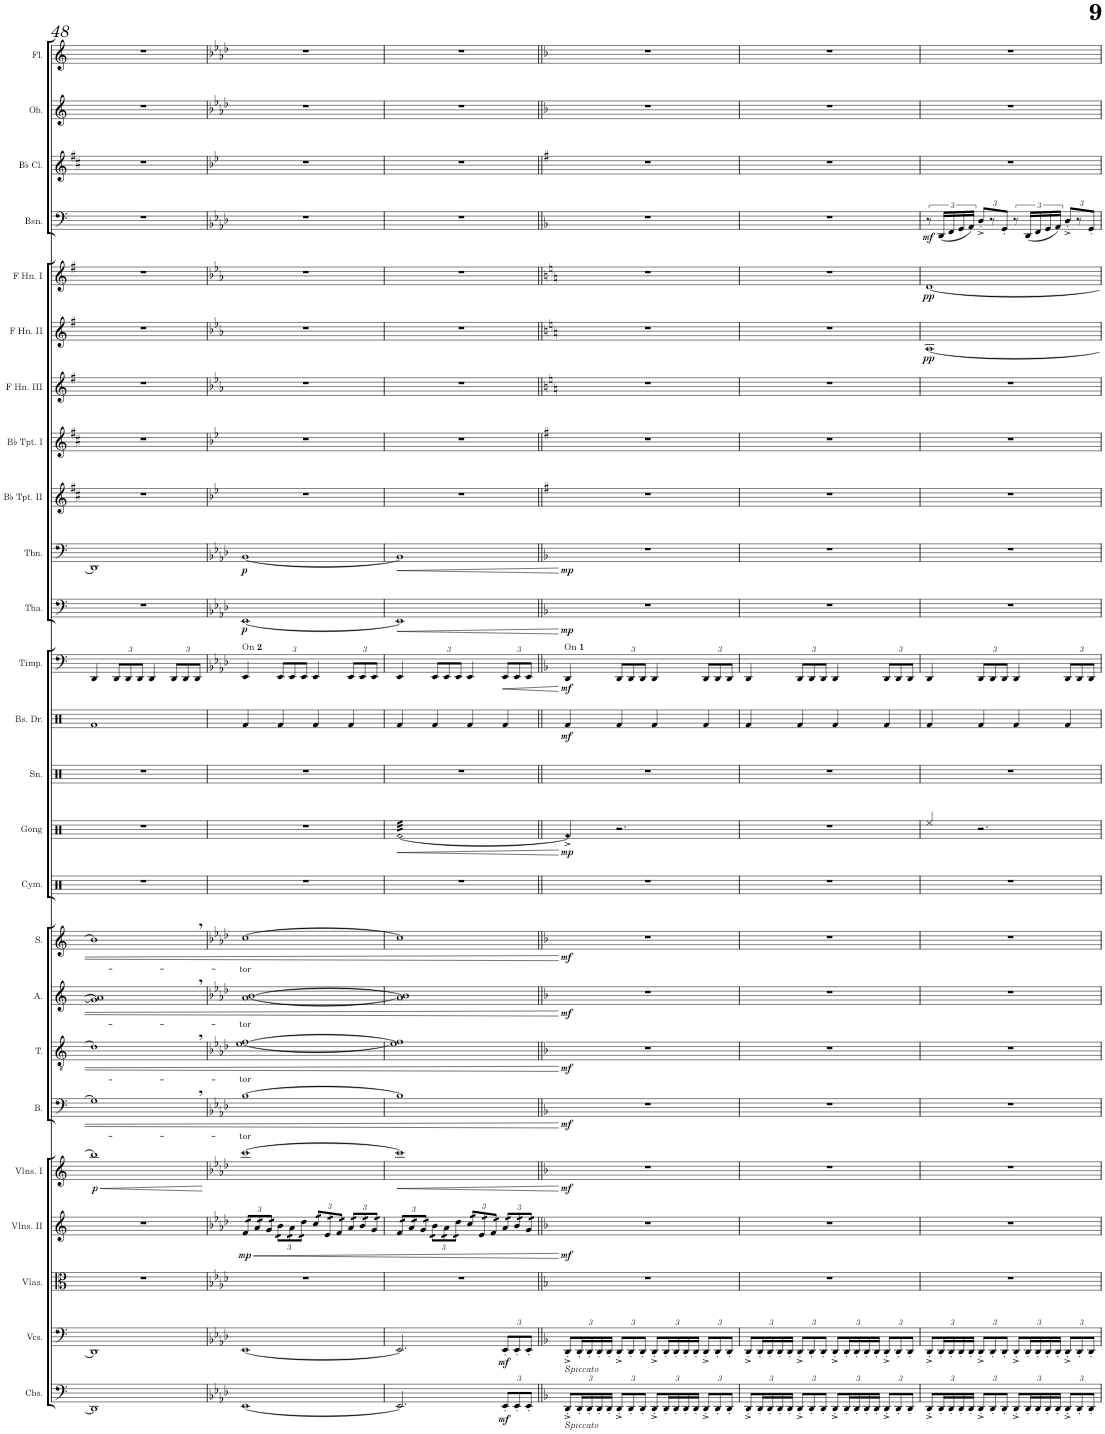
**kern	**dynam	**kern	**dynam	**kern	**kern	**dynam	**kern	**dynam	**kern	**text	**dynam	**kern	**text	**dynam	**kern	**text	**dynam	**kern	**text	**dynam	**kern	**kern	**dynam	**kern	**kern	**dynam	**kern	**dynam	**kern	**dynam	**kern	**dynam	**kern	**kern	**kern	**kern	**dynam	**kern	**dynam	**kern	**dynam	**kern	**kern	**kern
*part25	*part25	*part24	*part24	*part23	*part22	*part22	*part21	*part21	*part20	*part20	*part20	*part19	*part19	*part19	*part18	*part18	*part18	*part17	*part17	*part17	*part16	*part15	*part15	*part14	*part13	*part13	*part12	*part12	*part11	*part11	*part10	*part10	*part9	*part8	*part7	*part6	*part6	*part5	*part5	*part4	*part4	*part3	*part2	*part1
*staff25	*staff25	*staff24	*staff24	*staff23	*staff22	*staff22	*staff21	*staff21	*staff20	*staff20	*staff20	*staff19	*staff19	*staff19	*staff18	*staff18	*staff18	*staff17	*staff17	*staff17	*staff16	*staff15	*staff15	*staff14	*staff13	*staff13	*staff12	*staff12	*staff11	*staff11	*staff10	*staff10	*staff9	*staff8	*staff7	*staff6	*staff6	*staff5	*staff5	*staff4	*staff4	*staff3	*staff2	*staff1
*I"Contrabasses	*	*I"Violoncellos	*	*I"Violas	*I"Violins II	*	*I"Violins I	*	*I"Bass	*	*	*I"Tenor	*	*	*I"Alto	*	*	*I"Soprano	*	*	*I"Cymbals	*I"Gong	*	*I"Snare Drum	*I"Bass Drum	*	*I"Timpani	*	*I"Tuba	*	*I"Trombone	*	*I"Bb Trumpet II	*I"Bb Trumpet I	*I"F Horn III	*I"F Horn II	*	*I"F Horn I	*	*I"Bassoon	*	*I"Bb Clarinet	*I"Oboe	*I"Flute
*I'Cbs.	*	*I'Vcs.	*	*I'Vlas.	*I'Vlns. II	*	*I'Vlns. I	*	*I'B.	*	*	*I'T.	*	*	*I'A.	*	*	*I'S.	*	*	*I'Cym.	*I'Gong	*	*I'Sn.	*I'Bs. Dr.	*	*I'Timp.	*	*I'Tba.	*	*I'Tbn.	*	*I'Bb Tpt. II	*I'Bb Tpt. I	*I'F Hn. III	*I'F Hn. II	*	*I'F Hn. I	*	*I'Bsn.	*	*I'Bb Cl.	*I'Ob.	*I'Fl.
!!LO:PB:g=z
*clefF4	*	*clefF4	*	*clefC3	*clefG2	*	*clefG2	*	*clefF4	*	*	*clefGv2	*	*	*clefG2	*	*	*clefG2	*	*	*clefX	*clefX	*	*clefX	*clefX	*	*clefF4	*	*clefF4	*	*clefF4	*	*clefG2	*clefG2	*clefG2	*clefG2	*	*clefG2	*	*clefF4	*	*clefG2	*clefG2	*clefG2
*Trd7c12	*	*	*	*	*	*	*	*	*	*	*	*	*	*	*	*	*	*	*	*	*	*	*	*	*	*	*	*	*Trd7c12	*	*	*	*Trd1c2	*Trd1c2	*Trd4c7	*Trd4c7	*	*Trd4c7	*	*	*	*Trd1c2	*	*
*k[]	*	*k[]	*	*k[]	*k[]	*	*k[]	*	*k[]	*	*	*k[]	*	*	*k[]	*	*	*k[]	*	*	*k[]	*k[]	*	*k[]	*k[]	*	*k[]	*	*k[]	*	*k[]	*	*k[f#c#]	*k[f#c#]	*k[f#]	*k[f#]	*	*k[f#]	*	*k[]	*	*k[f#c#]	*k[]	*k[]
*M4/4	*	*M4/4	*	*M4/4	*M4/4	*	*M4/4	*	*M4/4	*	*	*M4/4	*	*	*M4/4	*	*	*M4/4	*	*	*M4/4	*M4/4	*	*M4/4	*M4/4	*	*M4/4	*	*M4/4	*	*M4/4	*	*M4/4	*M4/4	*M4/4	*M4/4	*	*M4/4	*	*M4/4	*	*M4/4	*M4/4	*M4/4
=48	=48	=48	=48	=48	=48	=48	=48	=48	=48	=48	=48	=48	=48	=48	=48	=48	=48	=48	=48	=48	=48	=48	=48	=48	=48	=48	=48	=48	=48	=48	=48	=48	=48	=48	=48	=48	=48	=48	=48	=48	=48	=48	=48	=48
!	!	!	!	!	!	!	!	!LO:HP:b	!	!	!	!	!	!	!	!	!	!	!	!	!	!	!	!	!	!	!	!	!	!	!	!	!	!	!	!	!	!	!	!	!	!	!	!
!	!	!	!	!	!	!	!	!LO:DY:n=1:b	!	!	!	!	!	!	!	!	!	!	!	!	!	!	!	!	!	!	!	!	!	!	!	!	!	!	!	!	!	!	!	!	!	!	!	!
1DD]	.	1DD]	.	1r	1r	.	1bb]	< p	1G,]	.	.	1d,]	.	.	1g], 1a],	.	.	1b,]	.	.	1r	1r	.	1r	1Rf	.	4DD/	.	1r	.	1DD]	.	1r	1r	1r	1r	.	1r	.	1r	.	1r	1r	1r
*	*	*	*	*	*	*	*	*	*	*	*	*	*	*	*	*	*	*	*	*	*	*	*	*	*	*	*Xbrackettup	*	*	*	*	*	*	*	*	*	*	*	*	*	*	*	*	*
.	.	.	.	.	.	.	.	.	.	.	.	.	.	.	.	.	.	.	.	.	.	.	.	.	.	.	12DD/L	.	.	.	.	.	.	.	.	.	.	.	.	.	.	.	.	.
.	.	.	.	.	.	.	.	.	.	.	.	.	.	.	.	.	.	.	.	.	.	.	.	.	.	.	12DD/	.	.	.	.	.	.	.	.	.	.	.	.	.	.	.	.	.
.	.	.	.	.	.	.	.	.	.	.	.	.	.	.	.	.	.	.	.	.	.	.	.	.	.	.	12DD/J	.	.	.	.	.	.	.	.	.	.	.	.	.	.	.	.	.
.	.	.	.	.	.	.	.	.	.	.	.	.	.	.	.	.	.	.	.	.	.	.	.	.	.	.	4DD/	.	.	.	.	.	.	.	.	.	.	.	.	.	.	.	.	.
.	.	.	.	.	.	.	.	.	.	.	.	.	.	.	.	.	.	.	.	.	.	.	.	.	.	.	12DD/L	.	.	.	.	.	.	.	.	.	.	.	.	.	.	.	.	.
.	.	.	.	.	.	.	.	.	.	.	.	.	.	.	.	.	.	.	.	.	.	.	.	.	.	.	12DD/	.	.	.	.	.	.	.	.	.	.	.	.	.	.	.	.	.
.	.	.	.	.	.	.	.	.	.	.	.	.	.	.	.	.	.	.	.	.	.	.	.	.	.	.	12DD/J	.	.	.	.	.	.	.	.	.	.	.	.	.	.	.	.	.
.	.	.	.	.	.	.	.	[	.	.	.	.	.	.	.	.	.	.	.	.	.	.	.	.	.	.	.	.	.	.	.	.	.	.	.	.	.	.	.	.	.	.	.	.
=49	=49	=49	=49	=49	=49	=49	=49	=49	=49	=49	=49	=49	=49	=49	=49	=49	=49	=49	=49	=49	=49	=49	=49	=49	=49	=49	=49	=49	=49	=49	=49	=49	=49	=49	=49	=49	=49	=49	=49	=49	=49	=49	=49	=49
*k[b-e-a-d-]	*	*k[b-e-a-d-]	*	*k[b-e-a-d-]	*k[b-e-a-d-]	*	*k[b-e-a-d-]	*	*k[b-e-a-d-]	*	*	*k[b-e-a-d-]	*	*	*k[b-e-a-d-]	*	*	*k[b-e-a-d-]	*	*	*	*	*	*	*	*	*k[b-e-a-d-]	*	*k[b-e-a-d-]	*	*k[b-e-a-d-]	*	*k[b-e-]	*k[b-e-]	*k[b-e-a-]	*k[b-e-a-]	*	*k[b-e-a-]	*	*k[b-e-a-d-]	*	*k[b-e-]	*k[b-e-a-d-]	*k[b-e-a-d-]
*	*	*	*	*	*Xbrackettup	*	*	*	*	*	*	*	*	*	*	*	*	*	*	*	*	*	*	*	*	*	*	*	*	*	*	*	*	*	*	*	*	*	*	*	*	*	*	*
!	!	!	!	!	!	!	!	!	!	!	!	!	!	!	!	!	!	!	!	!	!	!	!	!	!	!	!LO:TX:a:t=On	!	!	!	!	!	!	!	!	!	!	!	!	!	!	!	!	!
!	!	!	!	!	!	!	!	!	!	!	!	!	!	!	!	!	!	!	!	!	!	!	!	!	!	!	!LO:TX:a:B:t=2	!	!	!	!	!	!	!	!	!	!	!	!	!	!	!	!	!
!	!	!	!	!	!	!LO:HP:b	!	!	!	!LO:LY:b	!	!	!LO:LY:b	!	!	!LO:LY:b	!	!	!LO:LY:b	!	!	!	!	!	!	!	!	!	!	!	!	!	!	!	!	!	!	!	!	!	!	!	!	!
!	!	!	!	!	!	!LO:DY:n=1:b	!	!	!	!	!	!	!	!	!	!	!	!	!	!	!	!	!	!	!	!	!	!	!	!LO:DY:b	!	!LO:DY:b	!	!	!	!	!	!	!	!	!	!	!	!
*	*	*	*	*	*tremolo	*	*	*	*	*	*	*	*	*	*	*	*	*	*	*	*	*	*	*	*	*	*	*	*	*	*	*	*	*	*	*	*	*	*	*	*	*	*	*
[1EE-	.	[1EE-	.	1r	24f/LL	< mp	[1ccc	.	[1B-	-tor	.	[1e- [1f	-tor	.	[1a- [1b-	-tor	.	[1cc	-tor	.	1r	1r	.	1r	4Rf/	.	4EE-/	.	[1EE-	p	[1BB-	p	1r	1r	1r	1r	.	1r	.	1r	.	1r	1r	1r
.	.	.	.	.	24f/	.	.	.	.	.	.	.	.	.	.	.	.	.	.	.	.	.	.	.	.	.	.	.	.	.	.	.	.	.	.	.	.	.	.	.	.	.	.	.
.	.	.	.	.	24a-/	.	.	.	.	.	.	.	.	.	.	.	.	.	.	.	.	.	.	.	.	.	.	.	.	.	.	.	.	.	.	.	.	.	.	.	.	.	.	.
.	.	.	.	.	24a-/	.	.	.	.	.	.	.	.	.	.	.	.	.	.	.	.	.	.	.	.	.	.	.	.	.	.	.	.	.	.	.	.	.	.	.	.	.	.	.
.	.	.	.	.	24g/	.	.	.	.	.	.	.	.	.	.	.	.	.	.	.	.	.	.	.	.	.	.	.	.	.	.	.	.	.	.	.	.	.	.	.	.	.	.	.
.	.	.	.	.	24g/JJ	.	.	.	.	.	.	.	.	.	.	.	.	.	.	.	.	.	.	.	.	.	.	.	.	.	.	.	.	.	.	.	.	.	.	.	.	.	.	.
.	.	.	.	.	24b-\LL	.	.	.	.	.	.	.	.	.	.	.	.	.	.	.	.	.	.	.	4Rf/	.	12EE-/L	.	.	.	.	.	.	.	.	.	.	.	.	.	.	.	.	.
.	.	.	.	.	24b-\	.	.	.	.	.	.	.	.	.	.	.	.	.	.	.	.	.	.	.	.	.	.	.	.	.	.	.	.	.	.	.	.	.	.	.	.	.	.	.
.	.	.	.	.	24a-\	.	.	.	.	.	.	.	.	.	.	.	.	.	.	.	.	.	.	.	.	.	12EE-/	.	.	.	.	.	.	.	.	.	.	.	.	.	.	.	.	.
.	.	.	.	.	24a-\	.	.	.	.	.	.	.	.	.	.	.	.	.	.	.	.	.	.	.	.	.	.	.	.	.	.	.	.	.	.	.	.	.	.	.	.	.	.	.
.	.	.	.	.	24dd-\	.	.	.	.	.	.	.	.	.	.	.	.	.	.	.	.	.	.	.	.	.	12EE-/J	.	.	.	.	.	.	.	.	.	.	.	.	.	.	.	.	.
.	.	.	.	.	24dd-\JJ	.	.	.	.	.	.	.	.	.	.	.	.	.	.	.	.	.	.	.	.	.	.	.	.	.	.	.	.	.	.	.	.	.	.	.	.	.	.	.
.	.	.	.	.	24cc/LL	.	.	.	.	.	.	.	.	.	.	.	.	.	.	.	.	.	.	.	4Rf/	.	4EE-/	.	.	.	.	.	.	.	.	.	.	.	.	.	.	.	.	.
.	.	.	.	.	24cc/	.	.	.	.	.	.	.	.	.	.	.	.	.	.	.	.	.	.	.	.	.	.	.	.	.	.	.	.	.	.	.	.	.	.	.	.	.	.	.
.	.	.	.	.	24e-/	.	.	.	.	.	.	.	.	.	.	.	.	.	.	.	.	.	.	.	.	.	.	.	.	.	.	.	.	.	.	.	.	.	.	.	.	.	.	.
.	.	.	.	.	24e-/	.	.	.	.	.	.	.	.	.	.	.	.	.	.	.	.	.	.	.	.	.	.	.	.	.	.	.	.	.	.	.	.	.	.	.	.	.	.	.
.	.	.	.	.	24f/	.	.	.	.	.	.	.	.	.	.	.	.	.	.	.	.	.	.	.	.	.	.	.	.	.	.	.	.	.	.	.	.	.	.	.	.	.	.	.
.	.	.	.	.	24f/JJ	.	.	.	.	.	.	.	.	.	.	.	.	.	.	.	.	.	.	.	.	.	.	.	.	.	.	.	.	.	.	.	.	.	.	.	.	.	.	.
.	.	.	.	.	24a-/LL	.	.	.	.	.	.	.	.	.	.	.	.	.	.	.	.	.	.	.	4Rf/	.	12EE-/L	.	.	.	.	.	.	.	.	.	.	.	.	.	.	.	.	.
.	.	.	.	.	24a-/	.	.	.	.	.	.	.	.	.	.	.	.	.	.	.	.	.	.	.	.	.	.	.	.	.	.	.	.	.	.	.	.	.	.	.	.	.	.	.
.	.	.	.	.	24b-/	.	.	.	.	.	.	.	.	.	.	.	.	.	.	.	.	.	.	.	.	.	12EE-/	.	.	.	.	.	.	.	.	.	.	.	.	.	.	.	.	.
.	.	.	.	.	24b-/	.	.	.	.	.	.	.	.	.	.	.	.	.	.	.	.	.	.	.	.	.	.	.	.	.	.	.	.	.	.	.	.	.	.	.	.	.	.	.
.	.	.	.	.	24g/	.	.	.	.	.	.	.	.	.	.	.	.	.	.	.	.	.	.	.	.	.	12EE-/J	.	.	.	.	.	.	.	.	.	.	.	.	.	.	.	.	.
.	.	.	.	.	24g/JJ	.	.	.	.	.	.	.	.	.	.	.	.	.	.	.	.	.	.	.	.	.	.	.	.	.	.	.	.	.	.	.	.	.	.	.	.	.	.	.
=50	=50	=50	=50	=50	=50	=50	=50	=50	=50	=50	=50	=50	=50	=50	=50	=50	=50	=50	=50	=50	=50	=50	=50	=50	=50	=50	=50	=50	=50	=50	=50	=50	=50	=50	=50	=50	=50	=50	=50	=50	=50	=50	=50	=50
!	!	!	!	!	!	!	!	!LO:HP:b	!	!	!	!	!	!	!	!	!	!	!	!	!	!LO:N:head=diamond	!LO:HP:b	!	!	!	!	!	!	!LO:HP:b	!	!LO:HP:b	!	!	!	!	!	!	!	!	!	!	!	!
*	*	*	*	*	*	*	*	*	*	*	*	*	*	*	*	*	*	*	*	*	*	*tremolo	*	*	*	*	*	*	*	*	*	*	*	*	*	*	*	*	*	*	*	*	*	*
2.EE-/]	.	2.EE-/]	.	1r	24f/LL	.	1ccc]	<	1B-]	.	.	1e-] 1f]	.	.	1a-] 1b-]	.	.	1cc]	.	.	1r	[32RfLLL	<	1r	4Rf/	.	4EE-/	.	1EE-]	<	1BB-]	<	1r	1r	1r	1r	.	1r	.	1r	.	1r	1r	1r
.	.	.	.	.	.	.	.	.	.	.	.	.	.	.	.	.	.	.	.	.	.	32Rf	.	.	.	.	.	.	.	.	.	.	.	.	.	.	.	.	.	.	.	.	.	.
.	.	.	.	.	24f/	.	.	.	.	.	.	.	.	.	.	.	.	.	.	.	.	.	.	.	.	.	.	.	.	.	.	.	.	.	.	.	.	.	.	.	.	.	.	.
.	.	.	.	.	.	.	.	.	.	.	.	.	.	.	.	.	.	.	.	.	.	32Rf	.	.	.	.	.	.	.	.	.	.	.	.	.	.	.	.	.	.	.	.	.	.
.	.	.	.	.	24a-/	.	.	.	.	.	.	.	.	.	.	.	.	.	.	.	.	.	.	.	.	.	.	.	.	.	.	.	.	.	.	.	.	.	.	.	.	.	.	.
.	.	.	.	.	.	.	.	.	.	.	.	.	.	.	.	.	.	.	.	.	.	32Rf	.	.	.	.	.	.	.	.	.	.	.	.	.	.	.	.	.	.	.	.	.	.
.	.	.	.	.	24a-/	.	.	.	.	.	.	.	.	.	.	.	.	.	.	.	.	32Rf	.	.	.	.	.	.	.	.	.	.	.	.	.	.	.	.	.	.	.	.	.	.
.	.	.	.	.	.	.	.	.	.	.	.	.	.	.	.	.	.	.	.	.	.	32Rf	.	.	.	.	.	.	.	.	.	.	.	.	.	.	.	.	.	.	.	.	.	.
.	.	.	.	.	24g/	.	.	.	.	.	.	.	.	.	.	.	.	.	.	.	.	.	.	.	.	.	.	.	.	.	.	.	.	.	.	.	.	.	.	.	.	.	.	.
.	.	.	.	.	.	.	.	.	.	.	.	.	.	.	.	.	.	.	.	.	.	32Rf	.	.	.	.	.	.	.	.	.	.	.	.	.	.	.	.	.	.	.	.	.	.
.	.	.	.	.	24g/JJ	.	.	.	.	.	.	.	.	.	.	.	.	.	.	.	.	.	.	.	.	.	.	.	.	.	.	.	.	.	.	.	.	.	.	.	.	.	.	.
.	.	.	.	.	.	.	.	.	.	.	.	.	.	.	.	.	.	.	.	.	.	32Rf	.	.	.	.	.	.	.	.	.	.	.	.	.	.	.	.	.	.	.	.	.	.
.	.	.	.	.	24b-\LL	.	.	.	.	.	.	.	.	.	.	.	.	.	.	.	.	32Rf	.	.	4Rf/	.	12EE-/L	.	.	.	.	.	.	.	.	.	.	.	.	.	.	.	.	.
.	.	.	.	.	.	.	.	.	.	.	.	.	.	.	.	.	.	.	.	.	.	32Rf	.	.	.	.	.	.	.	.	.	.	.	.	.	.	.	.	.	.	.	.	.	.
.	.	.	.	.	24b-\	.	.	.	.	.	.	.	.	.	.	.	.	.	.	.	.	.	.	.	.	.	.	.	.	.	.	.	.	.	.	.	.	.	.	.	.	.	.	.
.	.	.	.	.	.	.	.	.	.	.	.	.	.	.	.	.	.	.	.	.	.	32Rf	.	.	.	.	.	.	.	.	.	.	.	.	.	.	.	.	.	.	.	.	.	.
.	.	.	.	.	24a-\	.	.	.	.	.	.	.	.	.	.	.	.	.	.	.	.	.	.	.	.	.	12EE-/	.	.	.	.	.	.	.	.	.	.	.	.	.	.	.	.	.
.	.	.	.	.	.	.	.	.	.	.	.	.	.	.	.	.	.	.	.	.	.	32Rf	.	.	.	.	.	.	.	.	.	.	.	.	.	.	.	.	.	.	.	.	.	.
.	.	.	.	.	24a-\	.	.	.	.	.	.	.	.	.	.	.	.	.	.	.	.	32Rf	.	.	.	.	.	.	.	.	.	.	.	.	.	.	.	.	.	.	.	.	.	.
.	.	.	.	.	.	.	.	.	.	.	.	.	.	.	.	.	.	.	.	.	.	32Rf	.	.	.	.	.	.	.	.	.	.	.	.	.	.	.	.	.	.	.	.	.	.
.	.	.	.	.	24dd-\	.	.	.	.	.	.	.	.	.	.	.	.	.	.	.	.	.	.	.	.	.	12EE-/J	.	.	.	.	.	.	.	.	.	.	.	.	.	.	.	.	.
.	.	.	.	.	.	.	.	.	.	.	.	.	.	.	.	.	.	.	.	.	.	32Rf	.	.	.	.	.	.	.	.	.	.	.	.	.	.	.	.	.	.	.	.	.	.
.	.	.	.	.	24dd-\JJ	.	.	.	.	.	.	.	.	.	.	.	.	.	.	.	.	.	.	.	.	.	.	.	.	.	.	.	.	.	.	.	.	.	.	.	.	.	.	.
.	.	.	.	.	.	.	.	.	.	.	.	.	.	.	.	.	.	.	.	.	.	32Rf	.	.	.	.	.	.	.	.	.	.	.	.	.	.	.	.	.	.	.	.	.	.
.	.	.	.	.	24cc/LL	.	.	.	.	.	.	.	.	.	.	.	.	.	.	.	.	32Rf	.	.	4Rf/	.	4EE-/	.	.	.	.	.	.	.	.	.	.	.	.	.	.	.	.	.
.	.	.	.	.	.	.	.	.	.	.	.	.	.	.	.	.	.	.	.	.	.	32Rf	.	.	.	.	.	.	.	.	.	.	.	.	.	.	.	.	.	.	.	.	.	.
.	.	.	.	.	24cc/	.	.	.	.	.	.	.	.	.	.	.	.	.	.	.	.	.	.	.	.	.	.	.	.	.	.	.	.	.	.	.	.	.	.	.	.	.	.	.
.	.	.	.	.	.	.	.	.	.	.	.	.	.	.	.	.	.	.	.	.	.	32Rf	.	.	.	.	.	.	.	.	.	.	.	.	.	.	.	.	.	.	.	.	.	.
.	.	.	.	.	24e-/	.	.	.	.	.	.	.	.	.	.	.	.	.	.	.	.	.	.	.	.	.	.	.	.	.	.	.	.	.	.	.	.	.	.	.	.	.	.	.
.	.	.	.	.	.	.	.	.	.	.	.	.	.	.	.	.	.	.	.	.	.	32Rf	.	.	.	.	.	.	.	.	.	.	.	.	.	.	.	.	.	.	.	.	.	.
.	.	.	.	.	24e-/	.	.	.	.	.	.	.	.	.	.	.	.	.	.	.	.	32Rf	.	.	.	.	.	.	.	.	.	.	.	.	.	.	.	.	.	.	.	.	.	.
.	.	.	.	.	.	.	.	.	.	.	.	.	.	.	.	.	.	.	.	.	.	32Rf	.	.	.	.	.	.	.	.	.	.	.	.	.	.	.	.	.	.	.	.	.	.
.	.	.	.	.	24f/	.	.	.	.	.	.	.	.	.	.	.	.	.	.	.	.	.	.	.	.	.	.	.	.	.	.	.	.	.	.	.	.	.	.	.	.	.	.	.
.	.	.	.	.	.	.	.	.	.	.	.	.	.	.	.	.	.	.	.	.	.	32Rf	.	.	.	.	.	.	.	.	.	.	.	.	.	.	.	.	.	.	.	.	.	.
.	.	.	.	.	24f/JJ	.	.	.	.	.	.	.	.	.	.	.	.	.	.	.	.	.	.	.	.	.	.	.	.	.	.	.	.	.	.	.	.	.	.	.	.	.	.	.
.	.	.	.	.	.	.	.	.	.	.	.	.	.	.	.	.	.	.	.	.	.	32Rf	.	.	.	.	.	.	.	.	.	.	.	.	.	.	.	.	.	.	.	.	.	.
*Xbrackettup	*	*Xbrackettup	*	*	*	*	*	*	*	*	*	*	*	*	*	*	*	*	*	*	*	*	*	*	*	*	*	*	*	*	*	*	*	*	*	*	*	*	*	*	*	*	*	*
!	!LO:DY:b	!	!LO:DY:b	!	!	!	!	!	!	!	!	!	!	!	!	!	!	!	!	!	!	!	!	!	!	!	!	!LO:HP:b	!	!	!	!	!	!	!	!	!	!	!	!	!	!	!	!
12EE-'/L	mf	12EE-'/L	mf	.	24a-/LL	.	.	.	.	.	.	.	.	.	.	.	.	.	.	.	.	32Rf	.	.	4Rf/	.	12EE-/L	<	.	.	.	.	.	.	.	.	.	.	.	.	.	.	.	.
.	.	.	.	.	.	.	.	.	.	.	.	.	.	.	.	.	.	.	.	.	.	32Rf	.	.	.	.	.	.	.	.	.	.	.	.	.	.	.	.	.	.	.	.	.	.
.	.	.	.	.	24a-/	.	.	.	.	.	.	.	.	.	.	.	.	.	.	.	.	.	.	.	.	.	.	.	.	.	.	.	.	.	.	.	.	.	.	.	.	.	.	.
.	.	.	.	.	.	.	.	.	.	.	.	.	.	.	.	.	.	.	.	.	.	32Rf	.	.	.	.	.	.	.	.	.	.	.	.	.	.	.	.	.	.	.	.	.	.
12EE-'/	.	12EE-'/	.	.	24b-/	.	.	.	.	.	.	.	.	.	.	.	.	.	.	.	.	.	.	.	.	.	12EE-/	.	.	.	.	.	.	.	.	.	.	.	.	.	.	.	.	.
.	.	.	.	.	.	.	.	.	.	.	.	.	.	.	.	.	.	.	.	.	.	32Rf	.	.	.	.	.	.	.	.	.	.	.	.	.	.	.	.	.	.	.	.	.	.
.	.	.	.	.	24b-/	.	.	.	.	.	.	.	.	.	.	.	.	.	.	.	.	32Rf	.	.	.	.	.	.	.	.	.	.	.	.	.	.	.	.	.	.	.	.	.	.
.	.	.	.	.	.	.	.	.	.	.	.	.	.	.	.	.	.	.	.	.	.	32Rf	.	.	.	.	.	.	.	.	.	.	.	.	.	.	.	.	.	.	.	.	.	.
12EE-'/J	.	12EE-'/J	.	.	24g/	.	.	.	.	.	.	.	.	.	.	.	.	.	.	.	.	.	.	.	.	.	12EE-/J	.	.	.	.	.	.	.	.	.	.	.	.	.	.	.	.	.
.	.	.	.	.	.	.	.	.	.	.	.	.	.	.	.	.	.	.	.	.	.	32Rf	.	.	.	.	.	.	.	.	.	.	.	.	.	.	.	.	.	.	.	.	.	.
.	.	.	.	.	24g/JJ	.	.	.	.	.	.	.	.	.	.	.	.	.	.	.	.	.	.	.	.	.	.	.	.	.	.	.	.	.	.	.	.	.	.	.	.	.	.	.
*	*	*	*	*	*Xtremolo	*	*	*	*	*	*	*	*	*	*	*	*	*	*	*	*	*	*	*	*	*	*	*	*	*	*	*	*	*	*	*	*	*	*	*	*	*	*	*
.	.	.	.	.	.	.	.	.	.	.	.	.	.	.	.	.	.	.	.	.	.	32RfJJJ	.	.	.	.	.	.	.	.	.	.	.	.	.	.	.	.	.	.	.	.	.	.
*	*	*	*	*	*	*	*	*	*	*	*	*	*	*	*	*	*	*	*	*	*	*Xtremolo	*	*	*	*	*	*	*	*	*	*	*	*	*	*	*	*	*	*	*	*	*	*
.	.	.	.	.	.	[	.	[	.	.	.	.	.	.	.	.	.	.	.	.	.	.	[	.	.	.	.	[	.	[	.	[	.	.	.	.	.	.	.	.	.	.	.	.
=51||	=51||	=51||	=51||	=51||	=51||	=51||	=51||	=51||	=51||	=51||	=51||	=51||	=51||	=51||	=51||	=51||	=51||	=51||	=51||	=51||	=51||	=51||	=51||	=51||	=51||	=51||	=51||	=51||	=51||	=51||	=51||	=51||	=51||	=51||	=51||	=51||	=51||	=51||	=51||	=51||	=51||	=51||	=51||	=51||
*k[b-]	*	*k[b-]	*	*k[b-]	*k[b-]	*	*k[b-]	*	*k[b-]	*	*	*k[b-]	*	*	*k[b-]	*	*	*k[b-]	*	*	*	*	*	*	*	*	*k[b-]	*	*k[b-]	*	*k[b-]	*	*k[f#]	*k[f#]	*k[]	*k[]	*	*k[]	*	*k[b-]	*	*k[f#]	*k[b-]	*k[b-]
!	!	!	!	!	!	!	!	!	!	!	!	!	!	!	!	!	!	!	!	!	!	!	!	!	!	!	!LO:TX:a:t=On	!	!	!	!	!	!	!	!	!	!	!	!	!	!	!	!	!
!	!	!	!	!	!	!	!	!	!	!	!	!	!	!	!	!	!	!	!	!	!	!	!	!	!	!	!LO:TX:a:B:t=1	!	!	!	!	!	!	!	!	!	!	!	!	!	!	!	!	!
!	!	!LO:TX:b:i:t=Spiccato	!	!	!	!	!	!	!	!	!	!	!	!	!	!	!	!	!	!	!	!	!	!	!	!	!	!	!	!	!	!	!	!	!	!	!	!	!	!	!	!	!	!
!LO:TX:b:i:t=Spiccato	!	!	!	!	!	!	!	!	!	!	!	!	!	!	!	!	!	!	!	!	!	!	!	!	!	!	!	!	!	!	!	!	!	!	!	!	!	!	!	!	!	!	!	!
!	!	!	!	!	!	!LO:DY:b	!	!LO:DY:b	!	!	!LO:DY:b	!	!	!LO:DY:b	!	!	!LO:DY:b	!	!	!LO:DY:b	!	!LO:N:head=diamond	!LO:DY:b	!	!	!LO:DY:b	!	!LO:DY:b	!	!LO:DY:b	!	!LO:DY:b	!	!	!	!	!	!	!	!	!	!	!	!
12DD'^/L	.	12DD'^/L	.	1r	1r	mf	1r	mf	1r	.	mf	1r	.	mf	1r	.	mf	1r	.	mf	1r	4Rf^/]	mp	1r	4Rf/	mf	4DD/	mf	1r	mp	1r	mp	1r	1r	1r	1r	.	1r	.	1r	.	1r	1r	1r
24DD'/L	.	24DD'/L	.	.	.	.	.	.	.	.	.	.	.	.	.	.	.	.	.	.	.	.	.	.	.	.	.	.	.	.	.	.	.	.	.	.	.	.	.	.	.	.	.	.
24DD'/	.	24DD'/	.	.	.	.	.	.	.	.	.	.	.	.	.	.	.	.	.	.	.	.	.	.	.	.	.	.	.	.	.	.	.	.	.	.	.	.	.	.	.	.	.	.
24DD'/	.	24DD'/	.	.	.	.	.	.	.	.	.	.	.	.	.	.	.	.	.	.	.	.	.	.	.	.	.	.	.	.	.	.	.	.	.	.	.	.	.	.	.	.	.	.
24DD'/JJ	.	24DD'/JJ	.	.	.	.	.	.	.	.	.	.	.	.	.	.	.	.	.	.	.	.	.	.	.	.	.	.	.	.	.	.	.	.	.	.	.	.	.	.	.	.	.	.
12DD'^/L	.	12DD'^/L	.	.	.	.	.	.	.	.	.	.	.	.	.	.	.	.	.	.	.	2.r	.	.	4Rf/	.	12DD/L	.	.	.	.	.	.	.	.	.	.	.	.	.	.	.	.	.
12DD'/	.	12DD'/	.	.	.	.	.	.	.	.	.	.	.	.	.	.	.	.	.	.	.	.	.	.	.	.	12DD/	.	.	.	.	.	.	.	.	.	.	.	.	.	.	.	.	.
12DD'/J	.	12DD'/J	.	.	.	.	.	.	.	.	.	.	.	.	.	.	.	.	.	.	.	.	.	.	.	.	12DD/J	.	.	.	.	.	.	.	.	.	.	.	.	.	.	.	.	.
12DD'^/L	.	12DD'^/L	.	.	.	.	.	.	.	.	.	.	.	.	.	.	.	.	.	.	.	.	.	.	4Rf/	.	4DD/	.	.	.	.	.	.	.	.	.	.	.	.	.	.	.	.	.
24DD'/L	.	24DD'/L	.	.	.	.	.	.	.	.	.	.	.	.	.	.	.	.	.	.	.	.	.	.	.	.	.	.	.	.	.	.	.	.	.	.	.	.	.	.	.	.	.	.
24DD'/	.	24DD'/	.	.	.	.	.	.	.	.	.	.	.	.	.	.	.	.	.	.	.	.	.	.	.	.	.	.	.	.	.	.	.	.	.	.	.	.	.	.	.	.	.	.
24DD'/	.	24DD'/	.	.	.	.	.	.	.	.	.	.	.	.	.	.	.	.	.	.	.	.	.	.	.	.	.	.	.	.	.	.	.	.	.	.	.	.	.	.	.	.	.	.
24DD'/JJ	.	24DD'/JJ	.	.	.	.	.	.	.	.	.	.	.	.	.	.	.	.	.	.	.	.	.	.	.	.	.	.	.	.	.	.	.	.	.	.	.	.	.	.	.	.	.	.
12DD'^/L	.	12DD'^/L	.	.	.	.	.	.	.	.	.	.	.	.	.	.	.	.	.	.	.	.	.	.	4Rf/	.	12DD/L	.	.	.	.	.	.	.	.	.	.	.	.	.	.	.	.	.
12DD'/	.	12DD'/	.	.	.	.	.	.	.	.	.	.	.	.	.	.	.	.	.	.	.	.	.	.	.	.	12DD/	.	.	.	.	.	.	.	.	.	.	.	.	.	.	.	.	.
12DD'/J	.	12DD'/J	.	.	.	.	.	.	.	.	.	.	.	.	.	.	.	.	.	.	.	.	.	.	.	.	12DD/J	.	.	.	.	.	.	.	.	.	.	.	.	.	.	.	.	.
=52	=52	=52	=52	=52	=52	=52	=52	=52	=52	=52	=52	=52	=52	=52	=52	=52	=52	=52	=52	=52	=52	=52	=52	=52	=52	=52	=52	=52	=52	=52	=52	=52	=52	=52	=52	=52	=52	=52	=52	=52	=52	=52	=52	=52
12DD'^/L	.	12DD'^/L	.	1r	1r	.	1r	.	1r	.	.	1r	.	.	1r	.	.	1r	.	.	1r	1r	.	1r	4Rf/	.	4DD/	.	1r	.	1r	.	1r	1r	1r	1r	.	1r	.	1r	.	1r	1r	1r
24DD'/L	.	24DD'/L	.	.	.	.	.	.	.	.	.	.	.	.	.	.	.	.	.	.	.	.	.	.	.	.	.	.	.	.	.	.	.	.	.	.	.	.	.	.	.	.	.	.
24DD'/	.	24DD'/	.	.	.	.	.	.	.	.	.	.	.	.	.	.	.	.	.	.	.	.	.	.	.	.	.	.	.	.	.	.	.	.	.	.	.	.	.	.	.	.	.	.
24DD'/	.	24DD'/	.	.	.	.	.	.	.	.	.	.	.	.	.	.	.	.	.	.	.	.	.	.	.	.	.	.	.	.	.	.	.	.	.	.	.	.	.	.	.	.	.	.
24DD'/JJ	.	24DD'/JJ	.	.	.	.	.	.	.	.	.	.	.	.	.	.	.	.	.	.	.	.	.	.	.	.	.	.	.	.	.	.	.	.	.	.	.	.	.	.	.	.	.	.
12DD'^/L	.	12DD'^/L	.	.	.	.	.	.	.	.	.	.	.	.	.	.	.	.	.	.	.	.	.	.	4Rf/	.	12DD/L	.	.	.	.	.	.	.	.	.	.	.	.	.	.	.	.	.
12DD'/	.	12DD'/	.	.	.	.	.	.	.	.	.	.	.	.	.	.	.	.	.	.	.	.	.	.	.	.	12DD/	.	.	.	.	.	.	.	.	.	.	.	.	.	.	.	.	.
12DD'/J	.	12DD'/J	.	.	.	.	.	.	.	.	.	.	.	.	.	.	.	.	.	.	.	.	.	.	.	.	12DD/J	.	.	.	.	.	.	.	.	.	.	.	.	.	.	.	.	.
12DD'^/L	.	12DD'^/L	.	.	.	.	.	.	.	.	.	.	.	.	.	.	.	.	.	.	.	.	.	.	4Rf/	.	4DD/	.	.	.	.	.	.	.	.	.	.	.	.	.	.	.	.	.
24DD'/L	.	24DD'/L	.	.	.	.	.	.	.	.	.	.	.	.	.	.	.	.	.	.	.	.	.	.	.	.	.	.	.	.	.	.	.	.	.	.	.	.	.	.	.	.	.	.
24DD'/	.	24DD'/	.	.	.	.	.	.	.	.	.	.	.	.	.	.	.	.	.	.	.	.	.	.	.	.	.	.	.	.	.	.	.	.	.	.	.	.	.	.	.	.	.	.
24DD'/	.	24DD'/	.	.	.	.	.	.	.	.	.	.	.	.	.	.	.	.	.	.	.	.	.	.	.	.	.	.	.	.	.	.	.	.	.	.	.	.	.	.	.	.	.	.
24DD'/JJ	.	24DD'/JJ	.	.	.	.	.	.	.	.	.	.	.	.	.	.	.	.	.	.	.	.	.	.	.	.	.	.	.	.	.	.	.	.	.	.	.	.	.	.	.	.	.	.
12DD'^/L	.	12DD'^/L	.	.	.	.	.	.	.	.	.	.	.	.	.	.	.	.	.	.	.	.	.	.	4Rf/	.	12DD/L	.	.	.	.	.	.	.	.	.	.	.	.	.	.	.	.	.
12DD'/	.	12DD'/	.	.	.	.	.	.	.	.	.	.	.	.	.	.	.	.	.	.	.	.	.	.	.	.	12DD/	.	.	.	.	.	.	.	.	.	.	.	.	.	.	.	.	.
12DD'/J	.	12DD'/J	.	.	.	.	.	.	.	.	.	.	.	.	.	.	.	.	.	.	.	.	.	.	.	.	12DD/J	.	.	.	.	.	.	.	.	.	.	.	.	.	.	.	.	.
=53	=53	=53	=53	=53	=53	=53	=53	=53	=53	=53	=53	=53	=53	=53	=53	=53	=53	=53	=53	=53	=53	=53	=53	=53	=53	=53	=53	=53	=53	=53	=53	=53	=53	=53	=53	=53	=53	=53	=53	=53	=53	=53	=53	=53
!	!	!	!	!	!	!	!	!	!	!	!	!	!	!	!	!	!	!	!	!	!	!	!	!	!	!	!	!	!	!	!	!	!	!	!	!	!LO:DY:b	!	!LO:DY:b	!	!LO:DY:b	!	!	!
12DD'^/L	.	12DD'^/L	.	1r	1r	.	1r	.	1r	.	.	1r	.	.	1r	.	.	1r	.	.	1r	4Ree/	.	1r	4Rf/	.	4DD/	.	1r	.	1r	.	1r	1r	1r	[1A	pp	[1d	pp	12r	mf	1r	1r	1r
24DD'/L	.	24DD'/L	.	.	.	.	.	.	.	.	.	.	.	.	.	.	.	.	.	.	.	.	.	.	.	.	.	.	.	.	.	.	.	.	.	.	.	.	.	(24DD/LL	.	.	.	.
24DD'/	.	24DD'/	.	.	.	.	.	.	.	.	.	.	.	.	.	.	.	.	.	.	.	.	.	.	.	.	.	.	.	.	.	.	.	.	.	.	.	.	.	24FF/	.	.	.	.
24DD'/	.	24DD'/	.	.	.	.	.	.	.	.	.	.	.	.	.	.	.	.	.	.	.	.	.	.	.	.	.	.	.	.	.	.	.	.	.	.	.	.	.	24GG/	.	.	.	.
24DD'/JJ	.	24DD'/JJ	.	.	.	.	.	.	.	.	.	.	.	.	.	.	.	.	.	.	.	.	.	.	.	.	.	.	.	.	.	.	.	.	.	.	.	.	.	24AA/JJ)	.	.	.	.
*	*	*	*	*	*	*	*	*	*	*	*	*	*	*	*	*	*	*	*	*	*	*	*	*	*	*	*	*	*	*	*	*	*	*	*	*	*	*	*	*Xbrackettup	*	*	*	*
12DD'^/L	.	12DD'^/L	.	.	.	.	.	.	.	.	.	.	.	.	.	.	.	.	.	.	.	2.r	.	.	4Rf/	.	12DD/L	.	.	.	.	.	.	.	.	.	.	.	.	12D'^/L	.	.	.	.
12DD'/	.	12DD'/	.	.	.	.	.	.	.	.	.	.	.	.	.	.	.	.	.	.	.	.	.	.	.	.	12DD/	.	.	.	.	.	.	.	.	.	.	.	.	12r	.	.	.	.
12DD'/J	.	12DD'/J	.	.	.	.	.	.	.	.	.	.	.	.	.	.	.	.	.	.	.	.	.	.	.	.	12DD/J	.	.	.	.	.	.	.	.	.	.	.	.	12GG'/J	.	.	.	.
*	*	*	*	*	*	*	*	*	*	*	*	*	*	*	*	*	*	*	*	*	*	*	*	*	*	*	*	*	*	*	*	*	*	*	*	*	*	*	*	*brackettup	*	*	*	*
12DD'^/L	.	12DD'^/L	.	.	.	.	.	.	.	.	.	.	.	.	.	.	.	.	.	.	.	.	.	.	4Rf/	.	4DD/	.	.	.	.	.	.	.	.	.	.	.	.	12r	.	.	.	.
24DD'/L	.	24DD'/L	.	.	.	.	.	.	.	.	.	.	.	.	.	.	.	.	.	.	.	.	.	.	.	.	.	.	.	.	.	.	.	.	.	.	.	.	.	(24DD/LL	.	.	.	.
24DD'/	.	24DD'/	.	.	.	.	.	.	.	.	.	.	.	.	.	.	.	.	.	.	.	.	.	.	.	.	.	.	.	.	.	.	.	.	.	.	.	.	.	24FF/	.	.	.	.
24DD'/	.	24DD'/	.	.	.	.	.	.	.	.	.	.	.	.	.	.	.	.	.	.	.	.	.	.	.	.	.	.	.	.	.	.	.	.	.	.	.	.	.	24GG/	.	.	.	.
24DD'/JJ	.	24DD'/JJ	.	.	.	.	.	.	.	.	.	.	.	.	.	.	.	.	.	.	.	.	.	.	.	.	.	.	.	.	.	.	.	.	.	.	.	.	.	24AA/JJ)	.	.	.	.
*	*	*	*	*	*	*	*	*	*	*	*	*	*	*	*	*	*	*	*	*	*	*	*	*	*	*	*	*	*	*	*	*	*	*	*	*	*	*	*	*Xbrackettup	*	*	*	*
12DD'^/L	.	12DD'^/L	.	.	.	.	.	.	.	.	.	.	.	.	.	.	.	.	.	.	.	.	.	.	4Rf/	.	12DD/L	.	.	.	.	.	.	.	.	.	.	.	.	12D'^/L	.	.	.	.
12DD'/	.	12DD'/	.	.	.	.	.	.	.	.	.	.	.	.	.	.	.	.	.	.	.	.	.	.	.	.	12DD/	.	.	.	.	.	.	.	.	.	.	.	.	12r	.	.	.	.
12DD'/J	.	12DD'/J	.	.	.	.	.	.	.	.	.	.	.	.	.	.	.	.	.	.	.	.	.	.	.	.	12DD/J	.	.	.	.	.	.	.	.	.	.	.	.	12GG'/J	.	.	.	.
=	=	=	=	=	=	=	=	=	=	=	=	=	=	=	=	=	=	=	=	=	=	=	=	=	=	=	=	=	=	=	=	=	=	=	=	=	=	=	=	=	=	=	=	=
*-	*-	*-	*-	*-	*-	*-	*-	*-	*-	*-	*-	*-	*-	*-	*-	*-	*-	*-	*-	*-	*-	*-	*-	*-	*-	*-	*-	*-	*-	*-	*-	*-	*-	*-	*-	*-	*-	*-	*-	*-	*-	*-	*-	*-
